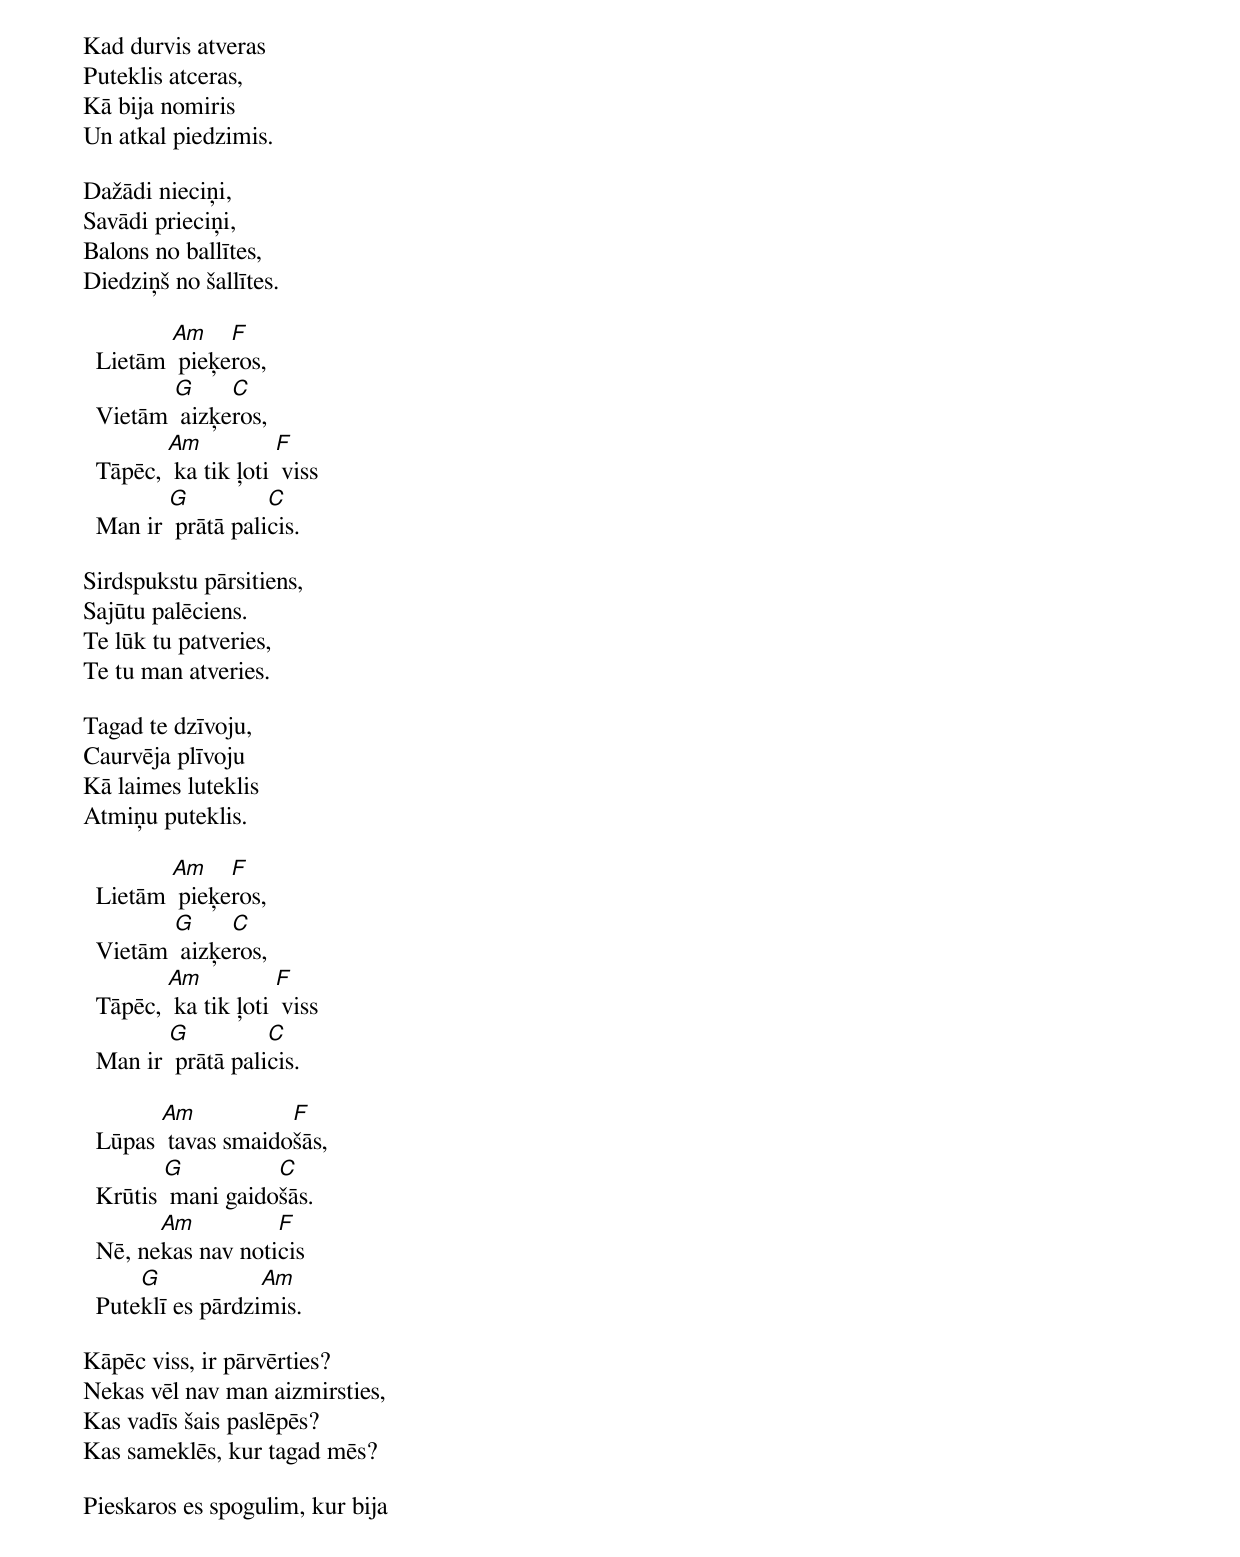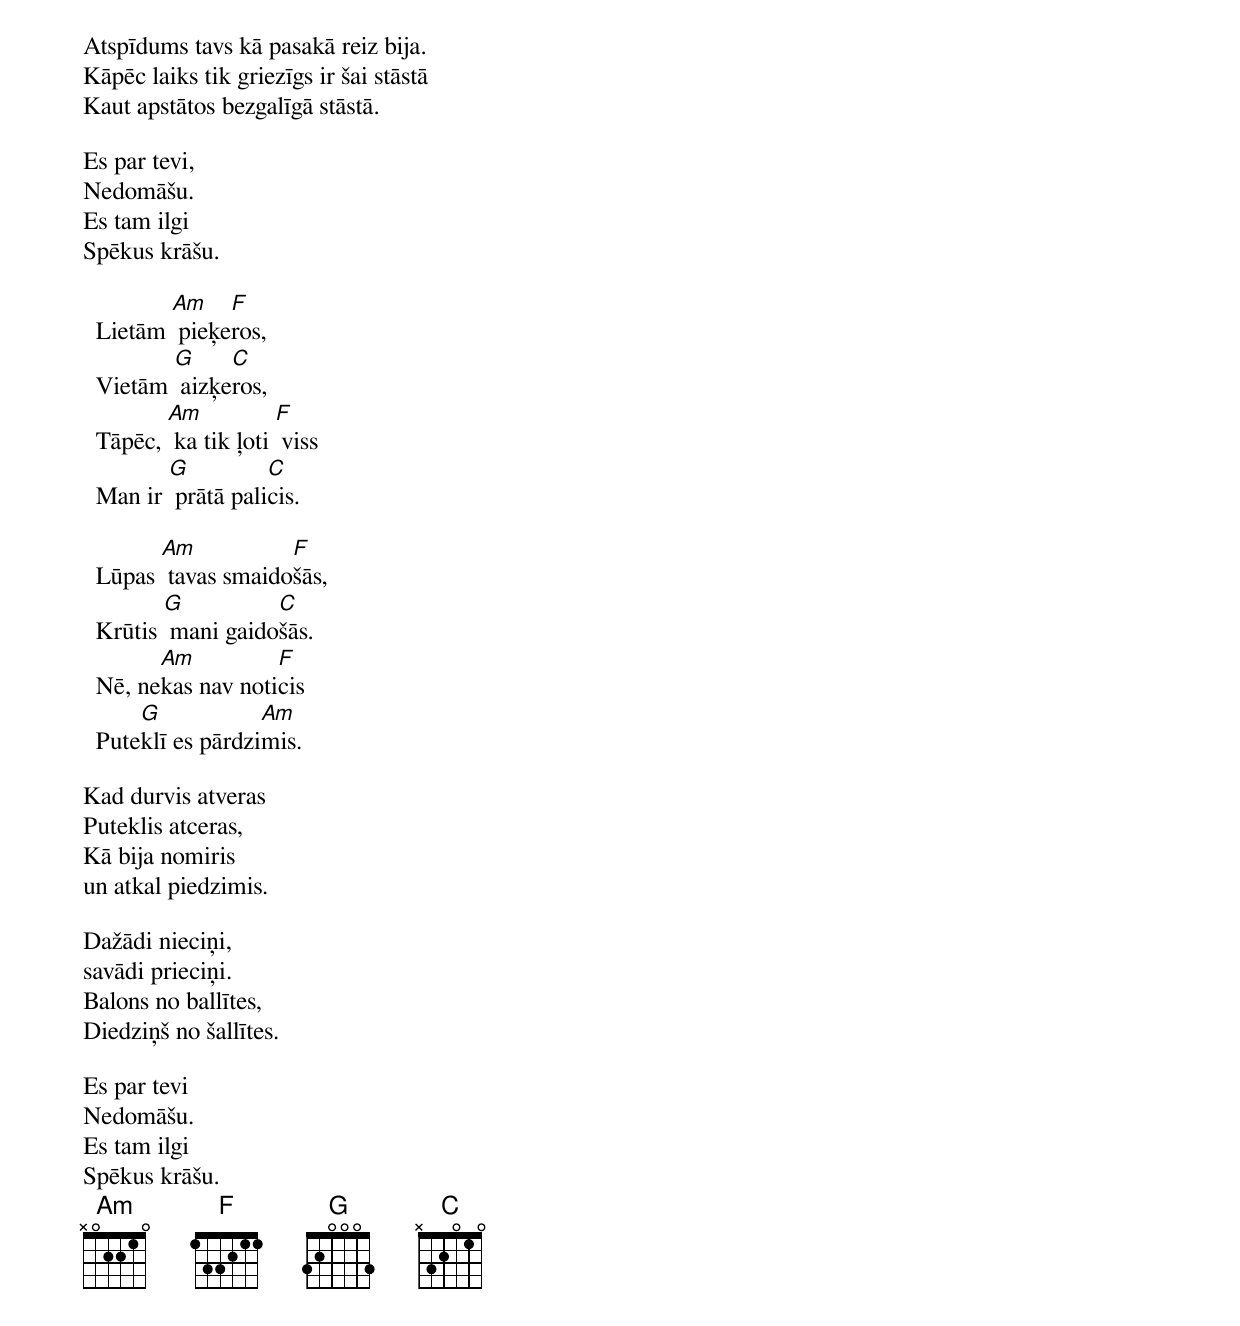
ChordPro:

Kad durvis atveras
Puteklis atceras,
Kā bija nomiris
Un atkal piedzimis.

Dažādi nieciņi,
Savādi prieciņi,
Balons no ballītes,
Diedziņš no šallītes.

  Lietām [Am] pieķe[F]ros,
  Vietām [G] aizķe[C]ros,
  Tāpēc, [Am] ka tik ļoti [F] viss
  Man ir [G] prātā pali[C]cis.

Sirdspukstu pārsitiens,
Sajūtu palēciens.
Te lūk tu patveries,
Te tu man atveries.

Tagad te dzīvoju,
Caurvēja plīvoju
Kā laimes luteklis
Atmiņu puteklis.

  Lietām [Am] pieķe[F]ros,
  Vietām [G] aizķe[C]ros,
  Tāpēc, [Am] ka tik ļoti [F] viss
  Man ir [G] prātā pali[C]cis.

  Lūpas [Am] tavas smaido[F]šās,
  Krūtis [G] mani gaido[C]šās.
  Nē, ne[Am]kas nav noti[F]cis
  Pute[G]klī es pārdzi[Am]mis.

Kāpēc viss, ir pārvērties?
Nekas vēl nav man aizmirsties,
Kas vadīs šais paslēpēs?
Kas sameklēs, kur tagad mēs?

Pieskaros es spogulim, kur bija
Atspīdums tavs kā pasakā reiz bija.
Kāpēc laiks tik griezīgs ir šai stāstā
Kaut apstātos bezgalīgā stāstā.

Es par tevi,
Nedomāšu.
Es tam ilgi
Spēkus krāšu.

  Lietām [Am] pieķe[F]ros,
  Vietām [G] aizķe[C]ros,
  Tāpēc, [Am] ka tik ļoti [F] viss
  Man ir [G] prātā pali[C]cis.

  Lūpas [Am] tavas smaido[F]šās,
  Krūtis [G] mani gaido[C]šās.
  Nē, ne[Am]kas nav noti[F]cis
  Pute[G]klī es pārdzi[Am]mis.

Kad durvis atveras
Puteklis atceras,
Kā bija nomiris
un atkal piedzimis.

Dažādi nieciņi,
savādi prieciņi.
Balons no ballītes,
Diedziņš no šallītes.

Es par tevi
Nedomāšu.
Es tam ilgi
Spēkus krāšu.
